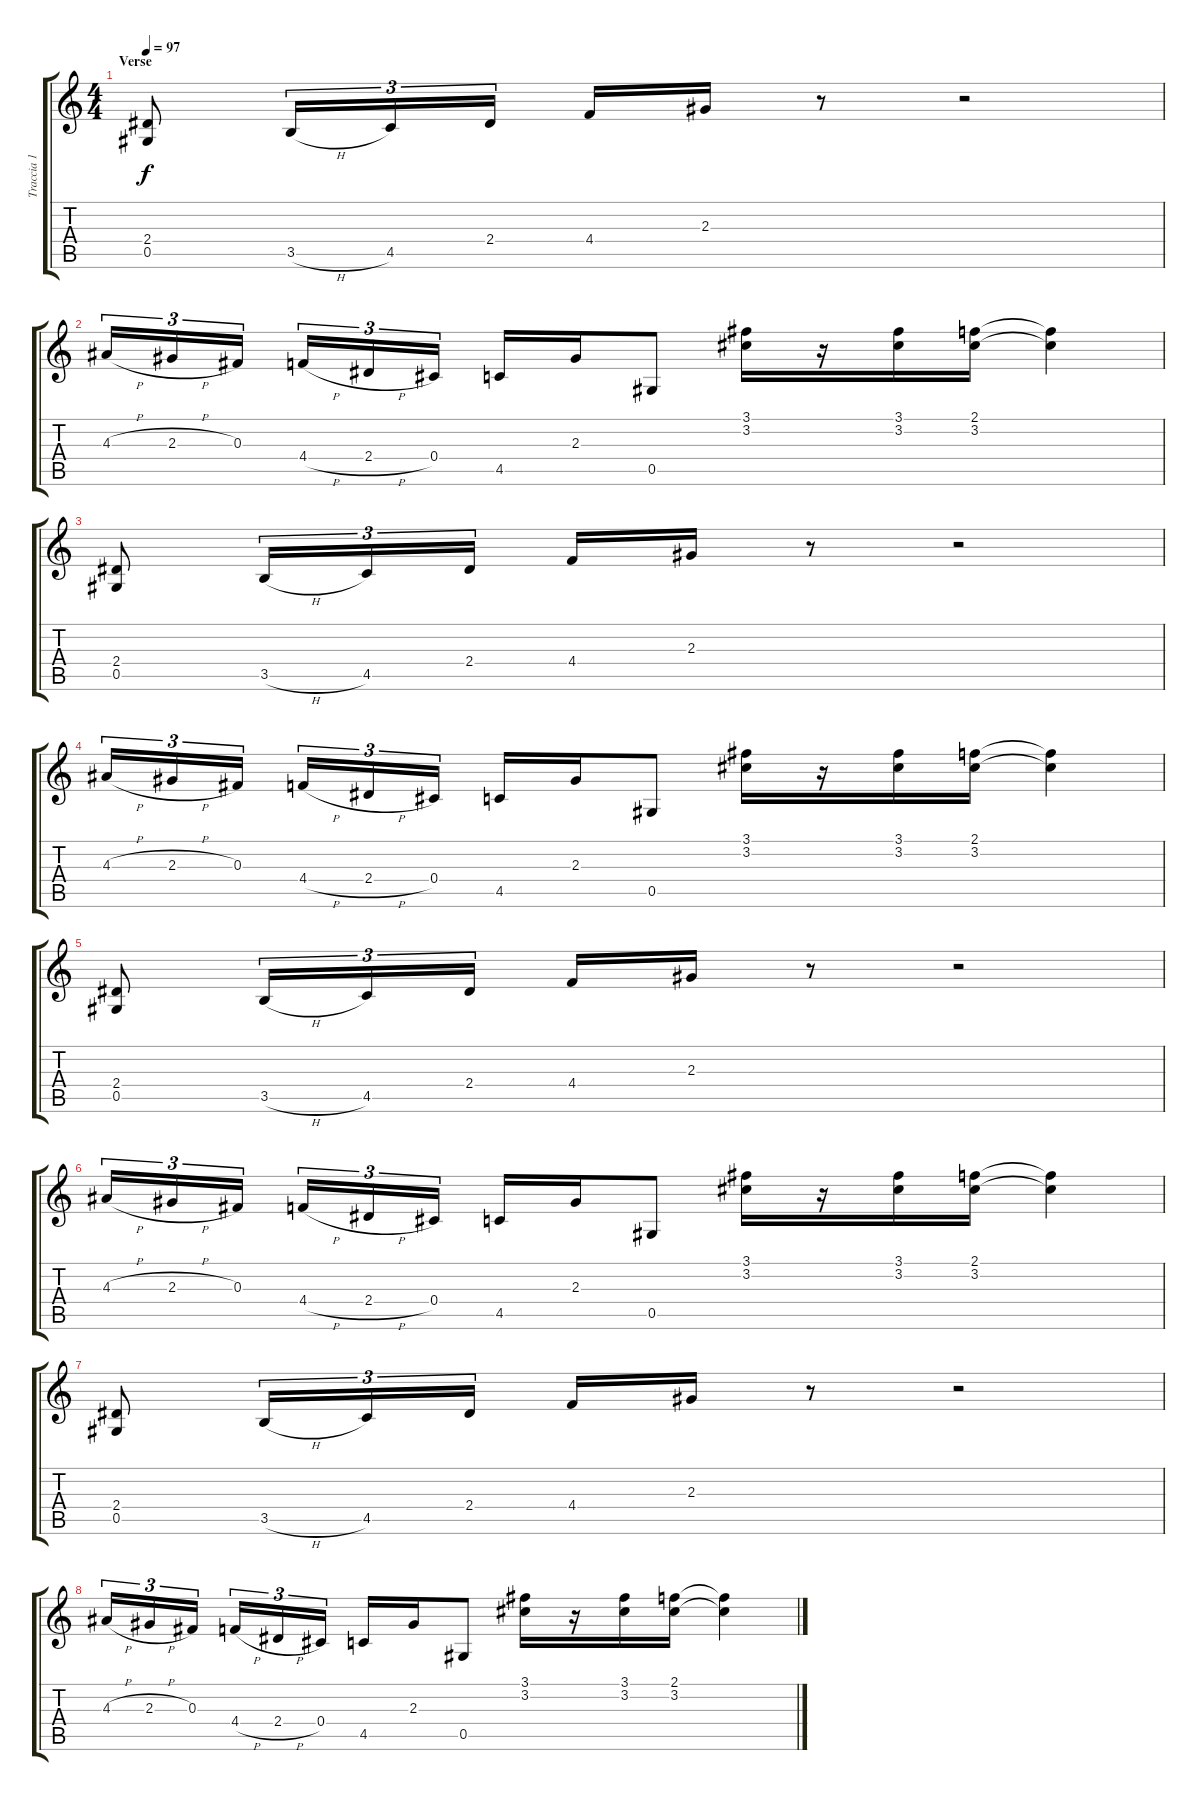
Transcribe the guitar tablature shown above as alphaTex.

\track ("Traccia 1" "Traccia 1") {instrument overdrivenguitar}
\staff {score tabs}
\tuning (Eb4 Bb3 Gb3 Db3 Ab2 Eb2) {hide}
\ts (4 4)
\section ("" "Verse")
\tempo 97
\clef g2
\ks c
(2.4 0.5).8{dy f} 3.5{h}.16{tu (3 2)} 4.5.16{tu (3 2)} 2.4.16{tu (3 2)} 4.4.16 2.3.16 r.8 r.2 |
4.3{h}.16{tu (3 2)} 2.3{h}.16{tu (3 2)} 0.3.16{tu (3 2)} 4.4{h}.16{tu (3 2)} 2.4{h}.16{tu (3 2)} 0.4.16{tu (3 2)} 4.5.16 2.3.16 0.5.8 (3.1 3.2).16 r.16 (3.1 3.2).16 (2.1 3.2).16 (2.1{t} 3.2{t}).4 |
(2.4 0.5).8 3.5{h}.16{tu (3 2)} 4.5.16{tu (3 2)} 2.4.16{tu (3 2)} 4.4.16 2.3.16 r.8 r.2 |
4.3{h}.16{tu (3 2)} 2.3{h}.16{tu (3 2)} 0.3.16{tu (3 2)} 4.4{h}.16{tu (3 2)} 2.4{h}.16{tu (3 2)} 0.4.16{tu (3 2)} 4.5.16 2.3.16 0.5.8 (3.1 3.2).16 r.16 (3.1 3.2).16 (2.1 3.2).16 (2.1{t} 3.2{t}).4 |
(2.4 0.5).8 3.5{h}.16{tu (3 2)} 4.5.16{tu (3 2)} 2.4.16{tu (3 2)} 4.4.16 2.3.16 r.8 r.2 |
4.3{h}.16{tu (3 2)} 2.3{h}.16{tu (3 2)} 0.3.16{tu (3 2)} 4.4{h}.16{tu (3 2)} 2.4{h}.16{tu (3 2)} 0.4.16{tu (3 2)} 4.5.16 2.3.16 0.5.8 (3.1 3.2).16 r.16 (3.1 3.2).16 (2.1 3.2).16 (2.1{t} 3.2{t}).4 |
(2.4 0.5).8 3.5{h}.16{tu (3 2)} 4.5.16{tu (3 2)} 2.4.16{tu (3 2)} 4.4.16 2.3.16 r.8 r.2 |
4.3{h}.16{tu (3 2)} 2.3{h}.16{tu (3 2)} 0.3.16{tu (3 2)} 4.4{h}.16{tu (3 2)} 2.4{h}.16{tu (3 2)} 0.4.16{tu (3 2)} 4.5.16 2.3.16 0.5.8 (3.1 3.2).16 r.16 (3.1 3.2).16 (2.1 3.2).16 (2.1{t} 3.2{t}).4
